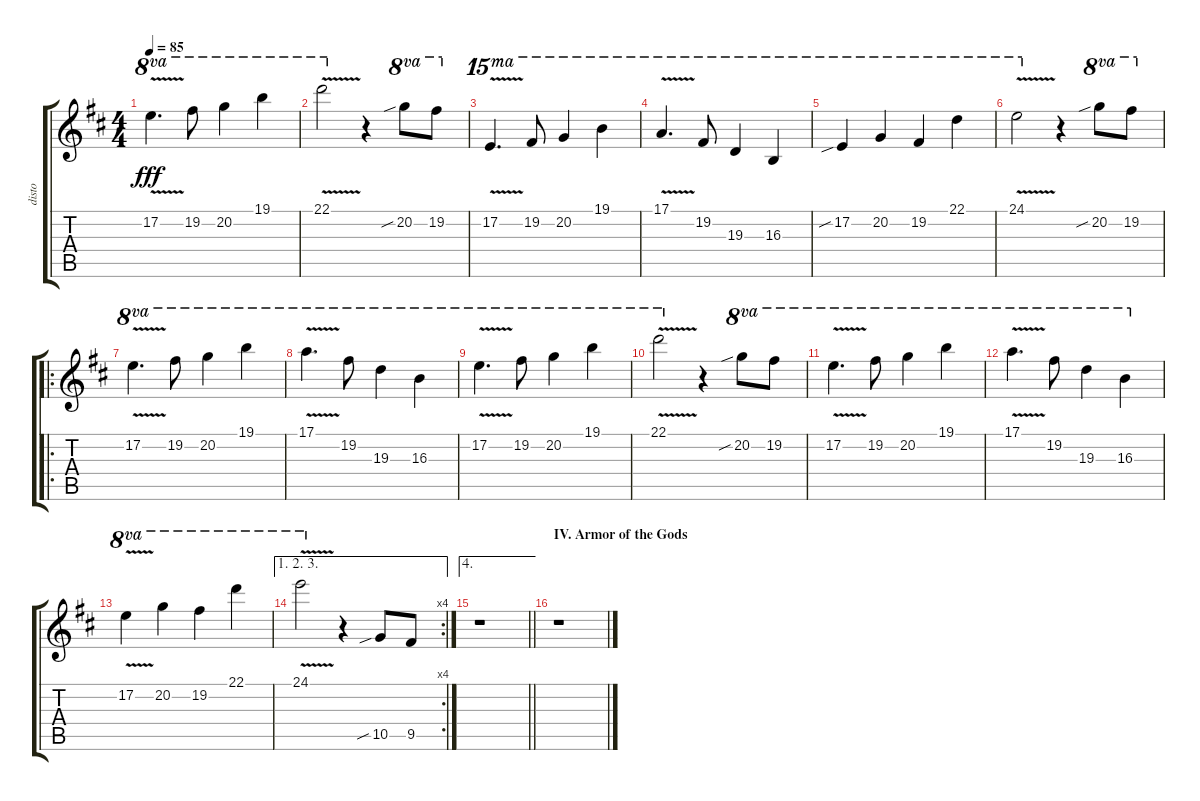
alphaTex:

\track ("disto" "disto") {instrument overdrivenguitar}
\staff {score tabs}
\tuning (E4 B3 G3 D3 A2 E2) {hide}
\ts (4 4)
\tempo 85
\clef g2
\ks d
17.2{v}.4{d ot 8va dy fff} 19.2.8{ot 8va} 20.2.4{ot 8va} 19.1.4{ot 8va} |
22.1{v}.2{ot 8va} r.4 20.2{sib}.8{ot 8va} 19.2.8{ot 8va} |
17.2{v}.4{d ot 15ma} 19.2.8{ot 15ma} 20.2.4{ot 15ma} 19.1.4{ot 15ma} |
17.1{v}.4{d ot 15ma} 19.2.8{ot 15ma} 19.3.4{ot 15ma} 16.3.4{ot 15ma} |
17.2{sib}.4{ot 15ma} 20.2.4{ot 15ma} 19.2.4{ot 15ma} 22.1.4{ot 15ma} |
24.1{v}.2{ot 15ma} r.4 20.2{sib}.8{ot 8va} 19.2.8{ot 8va} |
\ro
17.2{v}.4{d ot 8va} 19.2.8{ot 8va} 20.2.4{ot 8va} 19.1.4{ot 8va} |
17.1{v}.4{d ot 8va} 19.2.8{ot 8va} 19.3.4{ot 8va} 16.3.4{ot 8va} |
17.2{v}.4{d ot 8va} 19.2.8{ot 8va} 20.2.4{ot 8va} 19.1.4{ot 8va} |
22.1{v}.2{ot 8va} r.4 20.2{sib}.8{ot 8va} 19.2.8{ot 8va} |
17.2{v}.4{d ot 8va} 19.2.8{ot 8va} 20.2.4{ot 8va} 19.1.4{ot 8va} |
17.1{v}.4{d ot 8va} 19.2.8{ot 8va} 19.3.4{ot 8va} 16.3.4{ot 8va} |
17.2{v}.4{ot 8va} 20.2.4{ot 8va} 19.2.4{ot 8va} 22.1.4{ot 8va} |
\ae (1 2 3)
\rc 4
24.1{v}.2{ot 8va} r.4 10.5{sib}.8 9.5.8 |
\ae 4
\barLineRight lightlight
r.1 |
\section ("" "IV. Armor of the Gods")
r.1
